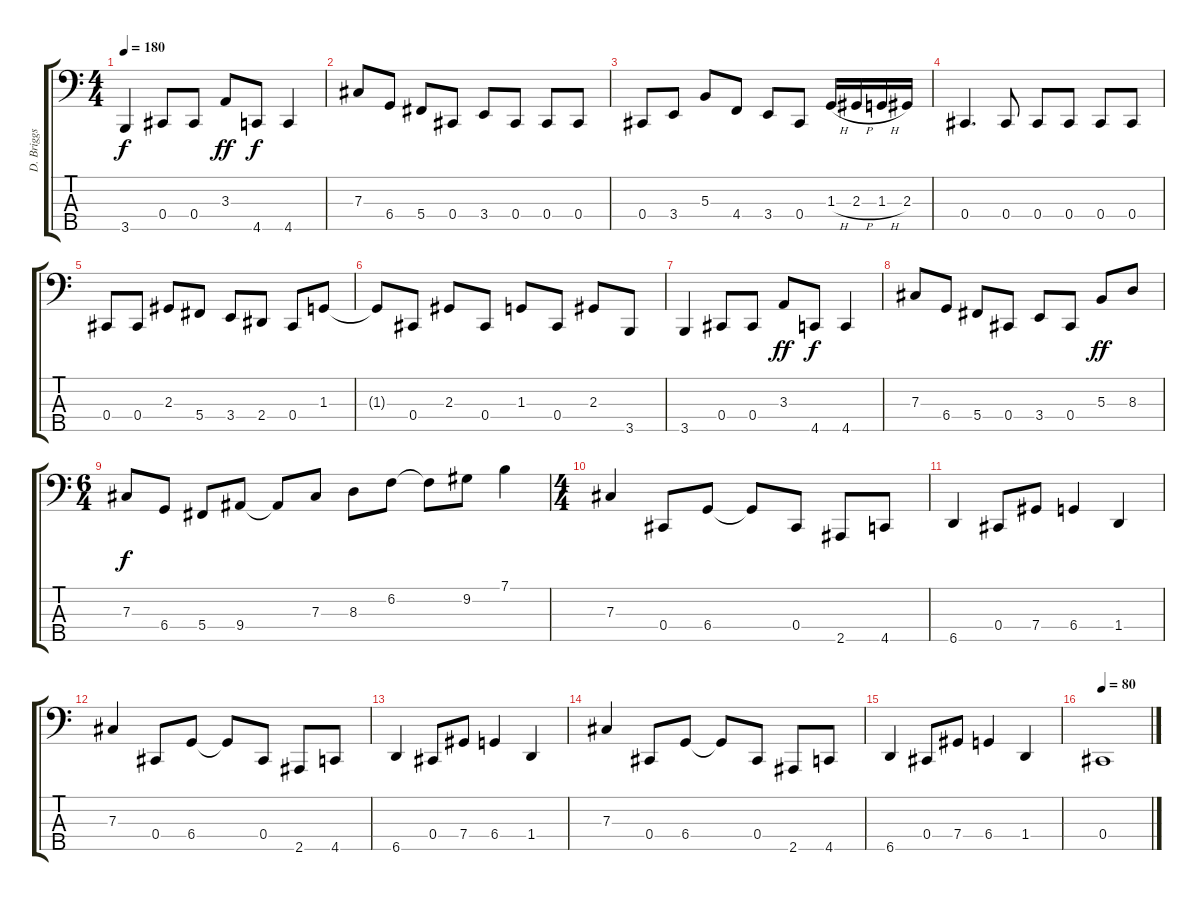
\track ("D. Briggs Bass" "D. Briggs ") {instrument electricbassfinger}
\staff {score tabs}
\tuning (E2 B1 Gb1 Db1 Ab0) {hide}
\ts (4 4)
\tempo 180
\clef f4
\ks c
3.5.4{dy f} 0.4.8 0.4.8 3.3.8{dy ff} 4.5.8{dy f} 4.5.4 |
7.3.8 6.4.8 5.4.8 0.4.8 3.4.8 0.4.8 0.4.8 0.4.8 |
0.4.8 3.4.8 5.3.8 4.4.8 3.4.8 0.4.8 1.3{h}.16 2.3{h}.16 1.3{h}.16 2.3.16 |
0.4.4{d} 0.4.8 0.4.8 0.4.8 0.4.8 0.4.8 |
0.4.8 0.4.8 2.3.8 5.4.8 3.4.8 2.4.8 0.4.8 1.3.8 |
1.3{t}.8 0.4.8 2.3.8 0.4.8 1.3.8 0.4.8 2.3.8 3.5.8 |
3.5.4 0.4.8 0.4.8 3.3.8{dy ff} 4.5.8{dy f} 4.5.4 |
7.3.8 6.4.8 5.4.8 0.4.8 3.4.8 0.4.8 5.3.8{dy ff} 8.3.8 |
\ts (6 4)
7.3.8{dy f} 6.4.8 5.4.8 9.4.8 9.4{t}.8 7.3.8 8.3.8 6.2.8 6.2{t}.8 9.2.8 7.1.4 |
\ts (4 4)
7.3.4 0.4.8 6.4.8 6.4{t}.8 0.4.8 2.5.8 4.5.8 |
6.5.4 0.4.8 7.4.8 6.4.4 1.4.4 |
7.3.4 0.4.8 6.4.8 6.4{t}.8 0.4.8 2.5.8 4.5.8 |
6.5.4 0.4.8 7.4.8 6.4.4 1.4.4 |
7.3.4 0.4.8 6.4.8 6.4{t}.8 0.4.8 2.5.8 4.5.8 |
6.5.4 0.4.8 7.4.8 6.4.4 1.4.4 |
\tempo 80
0.4.1
